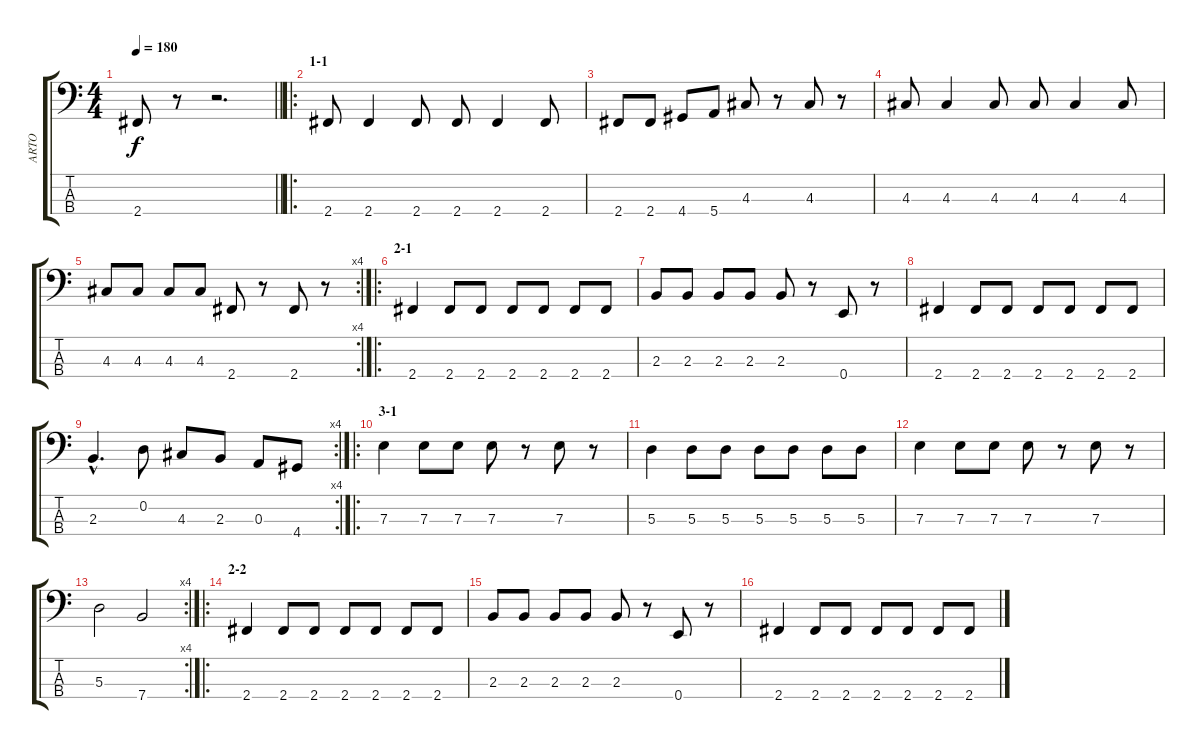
\track ("ARTO" "ARTO") {instrument electricbasspick}
\staff {score tabs}
\tuning (G2 D2 A1 E1) {hide}
\ts (4 4)
\tempo 180
\clef f4
\barLineRight lightlight
\ks c
2.4.8{dy f} r.8 r.2{d} |
\ro
\section ("" "1-1")
2.4.8 2.4.4 2.4.8 2.4.8 2.4.4 2.4.8 |
2.4.8 2.4.8 4.4.8 5.4.8 4.3.8 r.8 4.3.8 r.8 |
4.3.8 4.3.4 4.3.8 4.3.8 4.3.4 4.3.8 |
\rc 4
4.3.8 4.3.8 4.3.8 4.3.8 2.4.8 r.8 2.4.8 r.8 |
\ro
\section ("" "2-1")
2.4.4 2.4.8 2.4.8 2.4.8 2.4.8 2.4.8 2.4.8 |
2.3.8 2.3.8 2.3.8 2.3.8 2.3.8 r.8 0.4.8 r.8 |
2.4.4 2.4.8 2.4.8 2.4.8 2.4.8 2.4.8 2.4.8 |
\rc 4
2.3{hac}.4{d} 0.2.8 4.3.8 2.3.8 0.3.8 4.4.8 |
\ro
\section ("" "3-1")
7.3.4 7.3.8 7.3.8 7.3.8 r.8 7.3.8 r.8 |
5.3.4 5.3.8 5.3.8 5.3.8 5.3.8 5.3.8 5.3.8 |
7.3.4 7.3.8 7.3.8 7.3.8 r.8 7.3.8 r.8 |
\rc 4
5.3.2 7.4.2 |
\ro
\section ("" "2-2")
2.4.4 2.4.8 2.4.8 2.4.8 2.4.8 2.4.8 2.4.8 |
2.3.8 2.3.8 2.3.8 2.3.8 2.3.8 r.8 0.4.8 r.8 |
2.4.4 2.4.8 2.4.8 2.4.8 2.4.8 2.4.8 2.4.8
